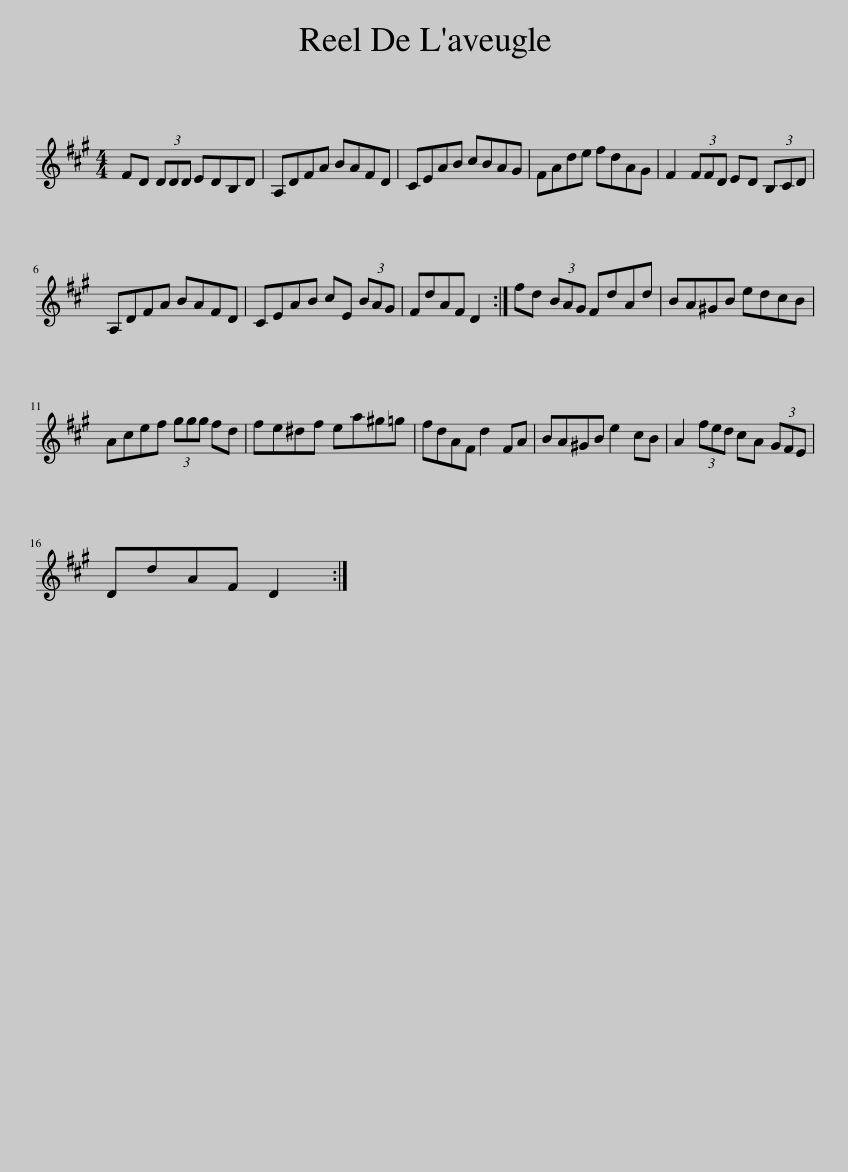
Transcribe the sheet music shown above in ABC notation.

X:1
L:1/8
M:4/4
I:linebreak $
K:A
V:1 treble
V:1
 FD (3DDD EDB,D | A,DFA BAFD | CEAB cBAG | FAde fdAG | F2 (3FFD ED (3B,CD |$ %5
 A,DFA BAFD | CEAB cE (3BAG | FdAF D2 :| fd (3BAG FdAd | BA^GB edcB |$ %10
 Acef (3ggg fd | fe^df ea^g=g | fdAF d2 FA | BA^GB e2 cB | A2 (3fed cA (3GFE |$ %15
 DdAF D2 :| %16
